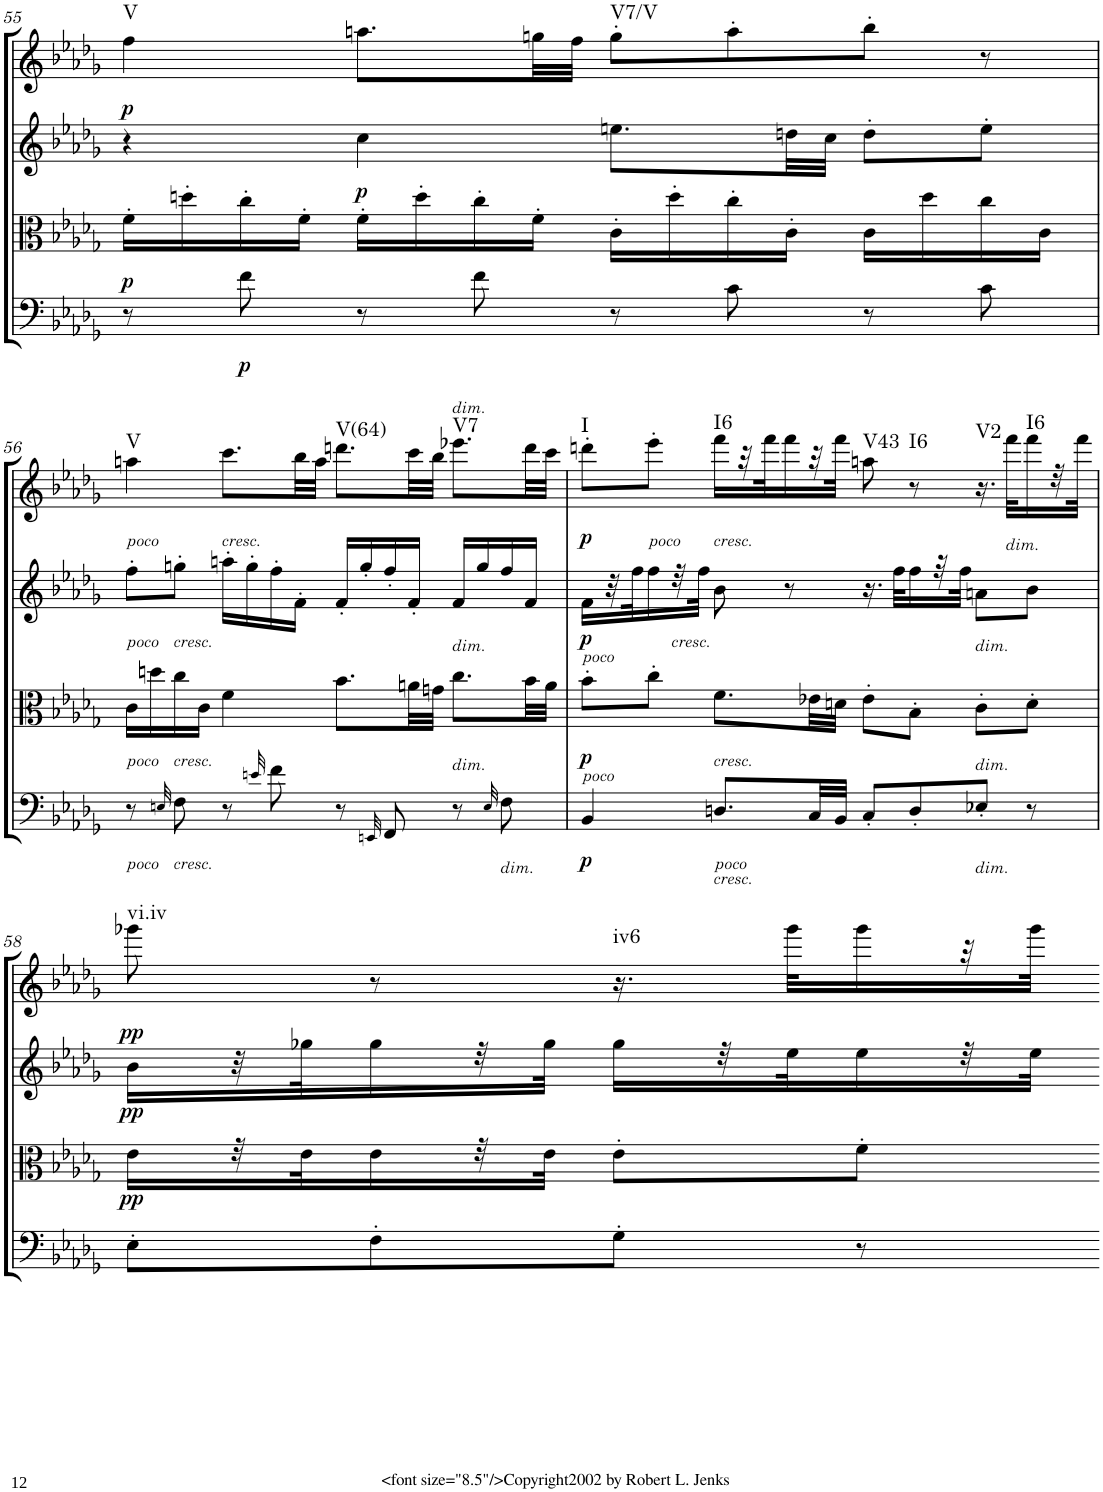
**kern	**dynam	**kern	**dynam	**kern	**dynam	**kern	**dynam	**harte
*part4	*part4	*part3	*part3	*part2	*part2	*part1	*part1	*part1
*staff4	*staff4	*staff3	*staff3	*staff2	*staff2	*staff1	*staff1	*
*I"Cello	*	*I"Viola	*	*I"2nd Violin	*	*I"1st Violin	*	*
*	*	*I'Vla	*	*I'Vln	*	*I'Vln	*	*
!!LO:PB:g=z
*clefC4	*	*clefC3	*	*clefG2	*	*clefG2	*	*
*k[b-e-a-d-g-]	*	*k[b-e-a-d-g-]	*	*k[b-e-a-d-g-]	*	*k[b-e-a-d-g-]	*	*
*D-:	*	*D-:	*	*D-:	*	*D-:	*	*
*M4/4	*	*M4/4	*	*M4/4	*	*M4/4	*	*
*met(c)	*	*met(c)	*	*met(c)	*	*met(c)	*	*
=55	=55	=55	=55	=55	=55	=55	=55	=55
!	!	!	!LO:DY:b	!	!	!	!LO:DY:b	!LO:H:kt=V
8r	.	16f'\LL	p	4r	.	4ff\	p	N
.	.	16ddn'\	.	.	.	.	.	.
!	!LO:DY:b	!	!	!	!	!	!	!
8f\	p	16cc'\	.	.	.	.	.	.
.	.	16f'\JJ	.	.	.	.	.	.
!	!	!	!	!	!LO:DY:b	!	!	!
8r	.	16f'\LL	.	4cc\	p	8.aan\L	.	.
.	.	16dd'\	.	.	.	.	.	.
8f\	.	16cc'\	.	.	.	.	.	.
.	.	16f'\JJ	.	.	.	32ggn\LL	.	.
.	.	.	.	.	.	32ff\JJJ	.	.
!	!	!	!	!	!	!	!	!LO:H:kt=V7/V
8r	.	16c'\LL	.	8.een\L	.	8gg'\L	.	N
.	.	16dd'\	.	.	.	.	.	.
8c\	.	16cc'\	.	.	.	8aa'\	.	.
.	.	16c'\JJ	.	32ddn\LL	.	.	.	.
.	.	.	.	32cc\JJJ	.	.	.	.
8r	.	16c\LL	.	8dd'\L	.	8bb-'\J	.	.
.	.	16dd\	.	.	.	.	.	.
8c\	.	16cc\	.	8ee'\J	.	8r	.	.
.	.	16c\JJ	.	.	.	.	.	.
!!LO:LB:g=z
=56	=56	=56	=56	=56	=56	=56	=56	=56
!	!	!	!	!	!	!LO:TX:b:i:t=poco	!	!
!	!	!	!	!LO:TX:b:i:t=poco	!	!	!	!
!	!	!LO:TX:b:i:t=poco	!	!	!	!	!	!
!LO:TX:b:i:t=poco	!	!	!	!	!	!	!	!LO:H:kt=V
8r	.	16c\LL	.	8ff'\L	.	4aan\	.	N
.	.	16ddn\	.	.	.	.	.	.
32qEn/	.	.	.	.	.	.	.	.
!	!	!	!	!LO:TX:b:i:t=cresc.	!	!	!	!
!	!	!LO:TX:b:i:t=cresc.	!	!	!	!	!	!
!LO:TX:b:i:t=cresc.	!	!	!	!	!	!	!	!
8F\	.	16cc\	.	8ggn'\J	.	.	.	.
.	.	16c\JJ	.	.	.	.	.	.
!	!	!	!	!	!	!LO:TX:b:i:t=cresc.	!	!
8r	.	4f\	.	16aan'\LL	.	8.ccc\L	.	.
.	.	.	.	16gg'\	.	.	.	.
32qen/	.	.	.	.	.	.	.	.
8f\	.	.	.	16ff'\	.	.	.	.
.	.	.	.	16f'\JJ	.	32bb-\LL	.	.
.	.	.	.	.	.	32aa\JJJ	.	.
!	!	!	!	!	!	!	!	!LO:H:kt=V(64)
8r	.	8.b-\L	.	16f'/LL	.	8.dddn\L	.	N
.	.	.	.	16gg'/	.	.	.	.
32qEEn/	.	.	.	.	.	.	.	.
8FF/	.	.	.	16ff'/	.	.	.	.
.	.	32an\LL	.	16f'/JJ	.	32ccc\LL	.	.
.	.	32gn\JJJ	.	.	.	32bb-\JJJ	.	.
!	!	!	!	!	!	!LO:TX:a:i:t=dim.	!	!
!	!	!	!	!LO:TX:b:i:t=dim.	!	!	!	!
!	!	!LO:TX:b:i:t=dim.	!	!	!	!	!	!LO:H:kt=V7
8r	.	8.cc\L	.	16f/LL	.	8.eee-X\L	.	N
.	.	.	.	16gg/	.	.	.	.
32qE/	.	.	.	.	.	.	.	.
!LO:TX:b:i:t=dim.	!	!	!	!	!	!	!	!
8F\	.	.	.	16ff/	.	.	.	.
.	.	32b-\LL	.	16f/JJ	.	32ddd\LL	.	.
.	.	32a\JJJ	.	.	.	32ccc\JJJ	.	.
=57	=57	=57	=57	=57	=57	=57	=57	=57
!	!	!	!	!LO:TX:b:i:t=poco	!	!	!	!
!	!	!LO:TX:b:i:t=poco	!	!	!	!	!	!
!	!LO:DY:b	!	!LO:DY:b	!	!LO:DY:b	!	!LO:DY:b	!LO:H:kt=I
4BB-/	p	8b-'\L	p	16f\LL	p	8dddn'\L	p	N
.	.	.	.	32r	.	.	.	.
.	.	.	.	32ff\J	.	.	.	.
!	!	!	!	!	!	!LO:TX:b:i:t=poco	!	!
.	.	8cc'\J	.	16ff\	.	8eee-'\J	.	.
!	!	!	!	!LO:TX:b:i:t=cresc.	!	!	!	!
.	.	.	.	32r	.	.	.	.
.	.	.	.	32ff\JJJ	.	.	.	.
!	!	!	!	!	!	!LO:TX:b:i:t=cresc.	!	!
!	!	!LO:TX:b:i:t=cresc.	!	!	!	!	!	!
!LO:TX:b:i:t=poco	!	!	!	!	!	!	!	!
!LO:TX:b:i:t=cresc.	!	!	!	!	!	!	!	!LO:H:kt=I6
8.Dn/L	.	8.f\L	.	8b-\	.	16fff\LL	.	N
.	.	.	.	.	.	32r	.	.
.	.	.	.	.	.	32fff\J	.	.
.	.	.	.	8r	.	16fff\	.	.
32C/LL	.	32e-X\LL	.	.	.	32r	.	.
32BB-/JJJ	.	32dn\JJJ	.	.	.	32fff\JJJ	.	.
!	!	!	!	!	!	!	!	!LO:H:kt=V43
8C'/L	.	8e-'\L	.	16.r	.	8aan\	.	N
.	.	.	.	32ff\KLL	.	.	.	.
!	!	!	!	!	!	!	!	!LO:H:kt=I6
8D'/	.	8B-'\J	.	16ff\	.	8r	.	N
.	.	.	.	32r	.	.	.	.
.	.	.	.	32ff\JJJ	.	.	.	.
!	!	!	!	!LO:TX:b:i:t=dim.	!	!	!	!
!	!	!LO:TX:b:i:t=dim.	!	!	!	!	!	!
!LO:TX:b:i:t=dim.	!	!	!	!	!	!	!	!LO:H:kt=V2
8E-X'/J	.	8c'\L	.	8an\L	.	16.r	.	N
!	!	!	!	!	!	!LO:TX:b:i:t=dim.	!	!
.	.	.	.	.	.	32fff\KLL	.	.
!	!	!	!	!	!	!	!	!LO:H:kt=I6
8r	.	8d'\J	.	8b-\J	.	16fff\	.	N
.	.	.	.	.	.	32r	.	.
.	.	.	.	.	.	32fff\JJJ	.	.
!!LO:LB:g=z
=58	=58	=58	=58	=58	=58	=58	=58	=58
!	!LO:DY:a	!	!LO:DY:a	!	!	!	!LO:DY:b	!LO:H:kt=vi.iv
8E-'\L	pp	16e-\LL	pp	16b-\LL	.	8ggg-X\	pp	N
.	.	32r	.	32r	.	.	.	.
.	.	32e-\J	.	32gg-X\J	.	.	.	.
8F'\	.	16e-\	.	16gg-\	.	8r	.	.
.	.	32r	.	32r	.	.	.	.
.	.	32e-\JJJ	.	32gg-\JJJ	.	.	.	.
!	!	!	!	!	!	!	!	!LO:H:kt=iv6
8G-'\J	.	8e-'\L	.	16gg-\LL	.	16.r	.	N
.	.	.	.	32r	.	.	.	.
.	.	.	.	32ee-\J	.	32ggg-\KLL	.	.
8r	.	8f'\J	.	16ee-\	.	16ggg-\	.	.
.	.	.	.	32r	.	32r	.	.
.	.	.	.	32ee-\JJJ	.	32ggg-\JJJ	.	.
=-	=-	=-	=-	=-	=-	=-	=-	=-
*-	*-	*-	*-	*-	*-	*-	*-	*-
